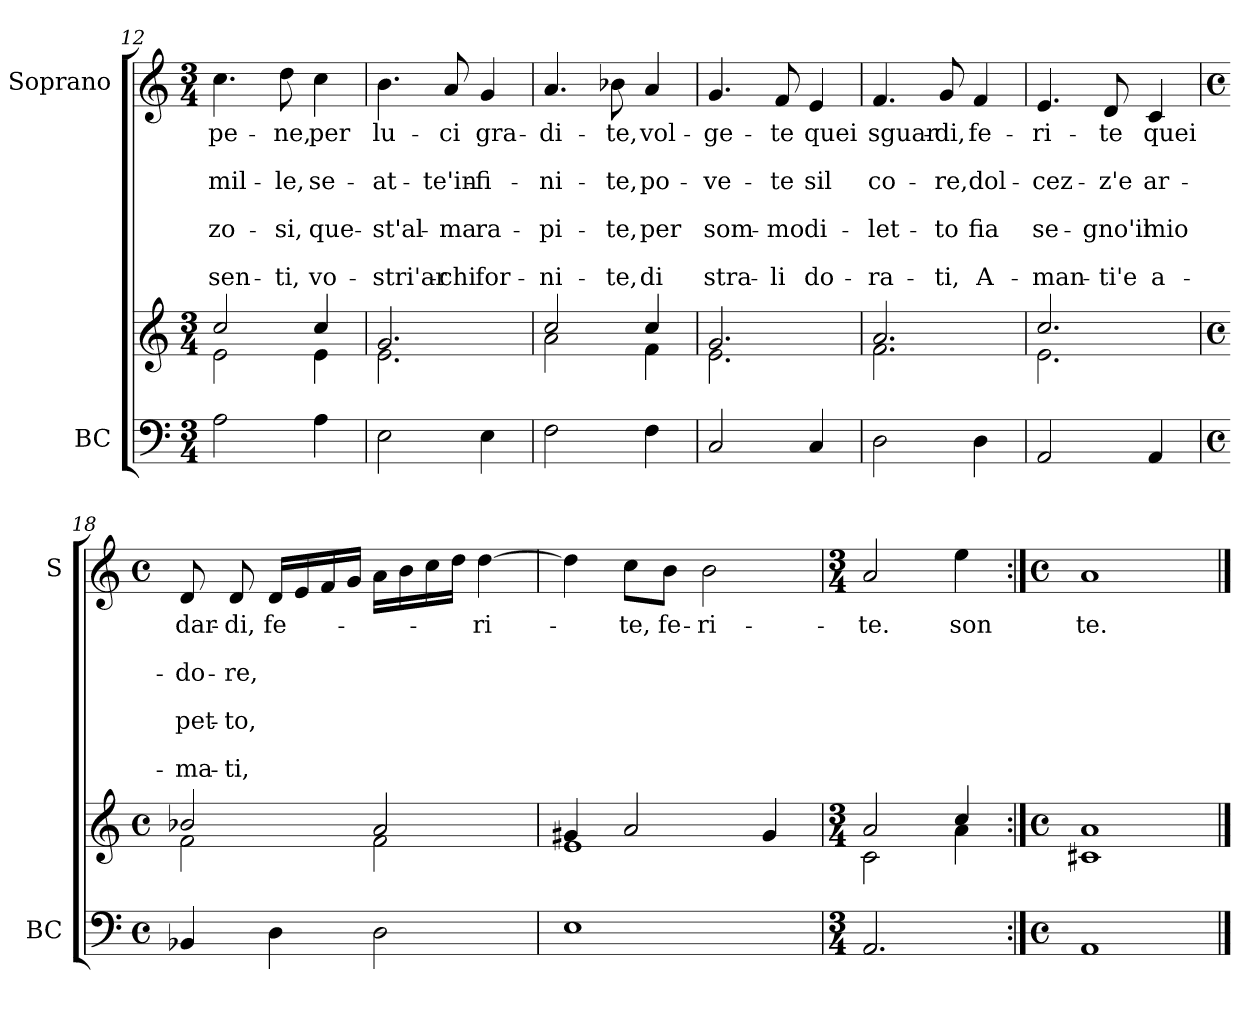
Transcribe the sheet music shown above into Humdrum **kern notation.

**kern	**kern	**kern	**text	**text	**text	**text	**text	**text	**text
*part2	*part2	*part1	*part1	*part1	*part1	*part1	*part1	*part1	*part1
*staff3	*staff2	*staff1	*staff1	*staff1	*staff1	*staff1	*staff1	*staff1	*staff1
*I"BC	*	*I"Soprano	*	*	*	*	*	*	*
*I'BC	*	*I'S	*	*	*	*	*	*	*
*clefF4	*clefG2	*clefG2	*	*	*	*	*	*	*
*k[]	*k[]	*k[]	*	*	*	*	*	*	*
*C:	*C:	*C:	*	*	*	*	*	*	*
*M3/4	*M3/4	*M3/4	*	*	*	*	*	*	*
=12	=12	=12	=12	=12	=12	=12	=12	=12	=12
*	*^	*	*	*	*	*	*	*	*
!	!	!	!	!LO:LY:b	!	!LO:LY:b	!	!LO:LY:b	!	!LO:LY:b
2A\	2cc/	2e\	4.cc\	pe-	.	mil-	.	-zo-	.	-sen-
!	!	!	!	!LO:LY:b	!	!LO:LY:b	!	!LO:LY:b	!	!LO:LY:b
.	.	.	8dd\	-ne,	.	-le,	.	-si,	.	-ti,
!	!	!	!	!LO:LY:b	!	!LO:LY:b	!	!LO:LY:b	!	!LO:LY:b
4A\	4cc/	4e\	4cc\	per	.	se-	.	que-	.	vo-
=13	=13	=13	=13	=13	=13	=13	=13	=13	=13	=13
!	!	!	!	!LO:LY:b	!	!LO:LY:b	!	!LO:LY:b	!	!LO:LY:b
2E\	2.g/	2.e\	4.b\	lu-	.	-at-	.	-st'al-	.	-stri'ar-
!	!	!	!	!LO:LY:b	!	!LO:LY:b	!	!LO:LY:b	!	!LO:LY:b
.	.	.	8a/	-ci	.	-te'in-	.	-ma	.	-chi
!	!	!	!	!LO:LY:b	!	!LO:LY:b	!	!LO:LY:b	!	!LO:LY:b
4E\	.	.	4g/	gra-	.	-fi-	.	ra-	.	for-
=14	=14	=14	=14	=14	=14	=14	=14	=14	=14	=14
!	!	!	!	!LO:LY:b	!	!LO:LY:b	!	!LO:LY:b	!	!LO:LY:b
2F\	2cc/	2a\	4.a/	-di-	.	-ni-	.	-pi-	.	-ni-
!	!	!	!	!LO:LY:b	!	!LO:LY:b	!	!LO:LY:b	!	!LO:LY:b
.	.	.	8b-X\	-te,	.	-te,	.	-te,	.	-te,
!	!	!	!	!LO:LY:b	!	!LO:LY:b	!	!LO:LY:b	!	!LO:LY:b
4F\	4cc/	4f\	4a/	vol-	.	po-	.	per	.	di
=15	=15	=15	=15	=15	=15	=15	=15	=15	=15	=15
!	!	!	!	!LO:LY:b	!	!LO:LY:b	!	!LO:LY:b	!	!LO:LY:b
2C/	2.g/	2.e\	4.g/	-ge-	.	-ve-	.	som-	.	stra-
!	!	!	!	!LO:LY:b	!	!LO:LY:b	!	!LO:LY:b	!	!LO:LY:b
.	.	.	8f/	-te	.	-te	.	-mo	.	-li
!	!	!	!	!LO:LY:b	!	!LO:LY:b	!	!LO:LY:b	!	!LO:LY:b
4C/	.	.	4e/	quei	.	sil	.	di-	.	do-
=16	=16	=16	=16	=16	=16	=16	=16	=16	=16	=16
!	!	!	!	!LO:LY:b	!	!LO:LY:b	!	!LO:LY:b	!	!LO:LY:b
2D\	2.a/	2.f\	4.f/	sguar-	.	co-	.	-let-	.	-ra-
!	!	!	!	!LO:LY:b	!	!LO:LY:b	!	!LO:LY:b	!	!LO:LY:b
.	.	.	8g/	-di,	.	-re,	.	-to	.	-ti,
!	!	!	!	!LO:LY:b	!	!LO:LY:b	!	!LO:LY:b	!	!LO:LY:b
4D\	.	.	4f/	fe-	.	dol-	.	fia	.	A-
!!LO:LB:g=z
=17	=17	=17	=17	=17	=17	=17	=17	=17	=17	=17
!	!	!	!	!LO:LY:b	!	!LO:LY:b	!	!LO:LY:b	!	!LO:LY:b
2AA/	2.cc/	2.e\	4.e/	-ri-	.	-cez-	.	se-	.	-man-
!	!	!	!	!LO:LY:b	!	!LO:LY:b	!	!LO:LY:b	!	!LO:LY:b
.	.	.	8d/	-te	.	-z'e	.	-gno'il	.	-ti'e
!	!	!	!	!LO:LY:b	!	!LO:LY:b	!	!LO:LY:b	!	!LO:LY:b
4AA/	.	.	4c/	quei	.	ar-	.	mio	.	a-
=18	=18	=18	=18	=18	=18	=18	=18	=18	=18	=18
*M4/4	*M4/4	*	*M4/4	*	*	*	*	*	*	*
*met(c)	*met(c)	*	*met(c)	*	*	*	*	*	*	*
!	!	!	!	!LO:LY:b	!	!LO:LY:b	!	!LO:LY:b	!	!LO:LY:b
4BB-X/	2b-X/	2f\	8d/	dar-	.	-do-	.	pet-	.	-ma-
!	!	!	!	!LO:LY:b	!	!LO:LY:b	!	!LO:LY:b	!	!LO:LY:b
.	.	.	8d/	-di,	.	-re,	.	-to,	.	-ti,
!	!	!	!	!LO:LY:b	!	!	!	!	!	!
4D\	.	.	16d/LL	fe-	.	.	.	.	.	.
.	.	.	16e/	.	.	.	.	.	.	.
.	.	.	16f/	.	.	.	.	.	.	.
.	.	.	16g/JJ	.	.	.	.	.	.	.
2D\	2a/	2f\	16a\LL	.	.	.	.	.	.	.
.	.	.	16b\	.	.	.	.	.	.	.
.	.	.	16cc\	.	.	.	.	.	.	.
.	.	.	16dd\JJ	.	.	.	.	.	.	.
!	!	!	!	!LO:LY:b	!	!	!	!	!	!
.	.	.	[4dd\	-ri-	.	.	.	.	.	.
=19	=19	=19	=19	=19	=19	=19	=19	=19	=19	=19
1E	4g#X/	1e	4dd\]	.	.	.	.	.	.	.
!	!	!	!	!LO:LY:b	!	!	!	!	!	!
.	2a/	.	8cc\L	-te,	.	.	.	.	.	.
!	!	!	!	!LO:LY:b	!	!	!	!	!	!
.	.	.	8b\J	fe-	.	.	.	.	.	.
!	!	!	!	!LO:LY:b	!	!	!	!	!	!
.	.	.	2b\	-ri-	.	.	.	.	.	.
.	4g#/	.	.	.	.	.	.	.	.	.
=20	=20	=20	=20	=20	=20	=20	=20	=20	=20	=20
*M3/4	*M3/4	*	*M3/4	*	*	*	*	*	*	*
!	!	!	!	!LO:LY:b	!	!	!	!	!	!
2.AA/	2a/	2c\	2a/	-te.	.	.	.	.	.	.
!	!	!	!	!LO:LY:b	!	!	!	!	!	!
.	4cc/	4a\	4ee\	son	.	.	.	.	.	.
=21:|!	=21:|!	=21:|!	=21:|!	=21:|!	=21:|!	=21:|!	=21:|!	=21:|!	=21:|!	=21:|!
*M4/4	*M4/4	*	*M4/4	*	*	*	*	*	*	*
*met(c)	*met(c)	*	*met(c)	*	*	*	*	*	*	*
!	!	!	!	!LO:LY:b	!	!	!	!	!	!
1AA	1a	1c#X	1a	te.	.	.	.	.	.	.
*	*v	*v	*	*	*	*	*	*	*	*
==	==	==	==	==	==	==	==	==	==
*-	*-	*-	*-	*-	*-	*-	*-	*-	*-
